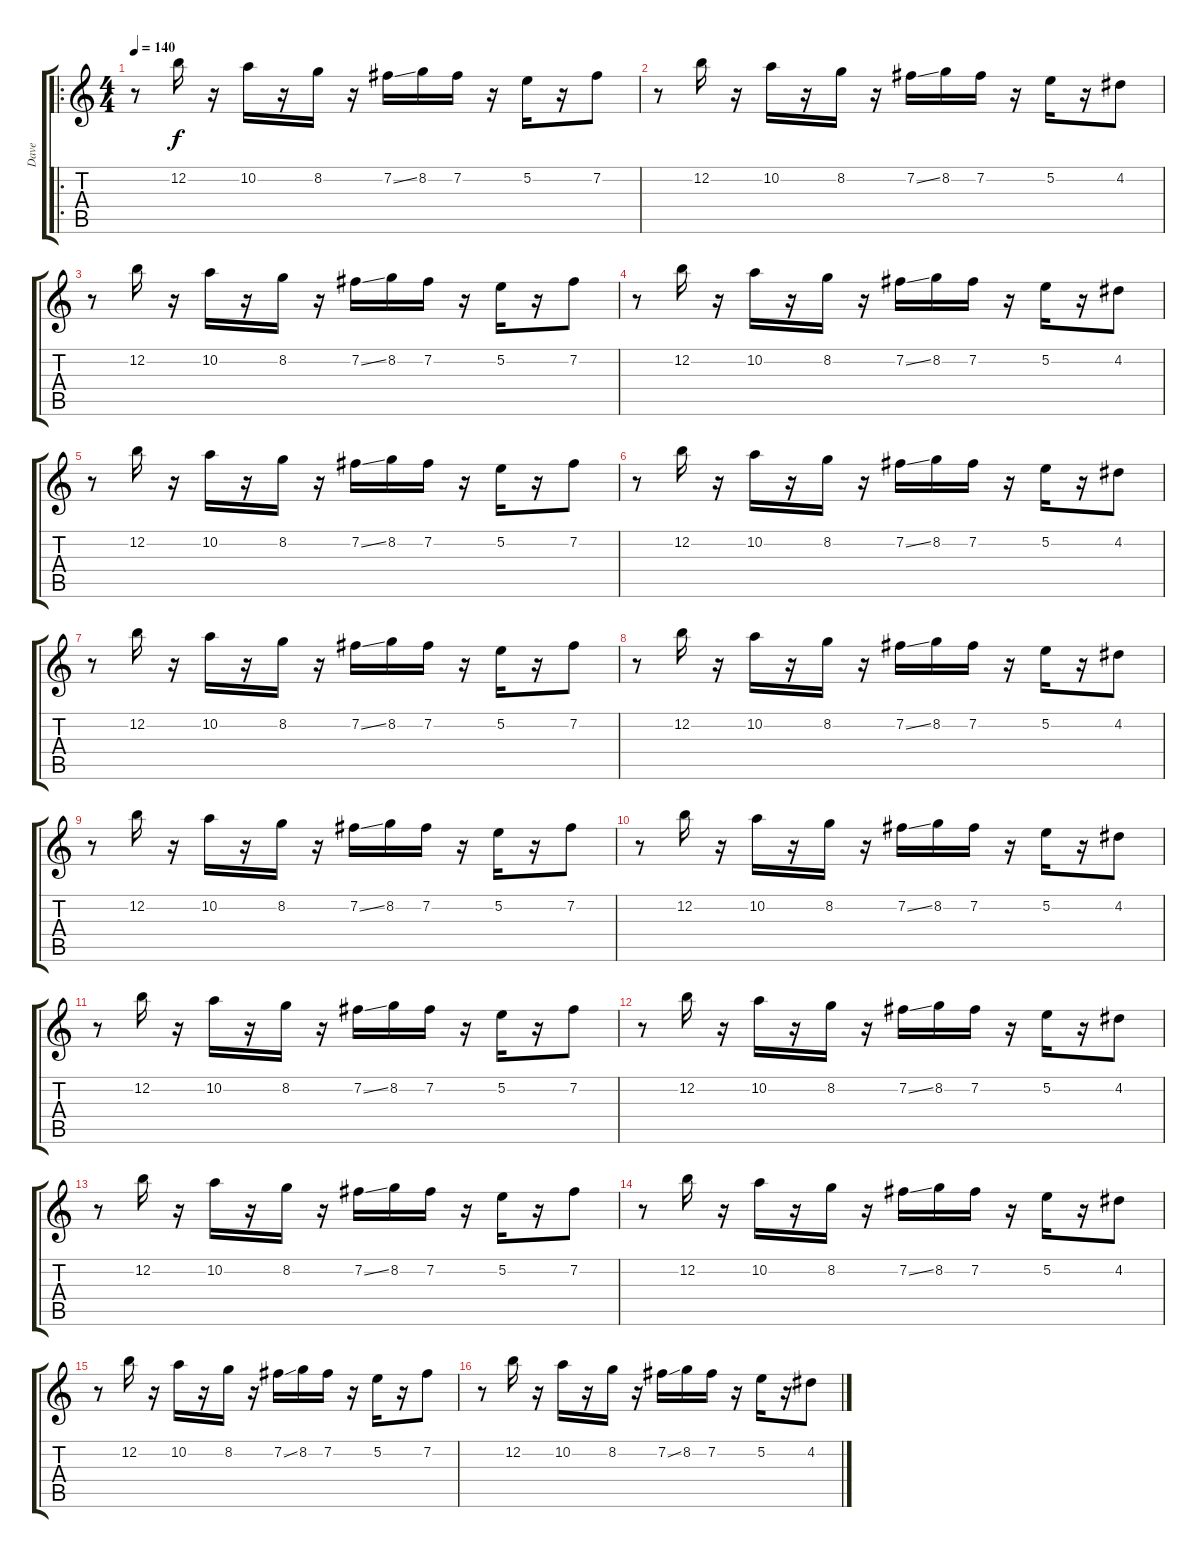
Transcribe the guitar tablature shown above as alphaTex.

\track ("Dave" "Dave") {instrument distortionguitar}
\staff {score tabs}
\tuning (E4 B3 G3 D3 A2 E2) {hide}
\ro
\ts (4 4)
\tempo 140
\tempo 72
\tempo 120
\tempo 140
\clef g2
\ks c
r.8{dy f instrument electricguitarjazz} 12.2.16 r.16 10.2.16 r.16 8.2.16 r.16 7.2{ss}.16 8.2.16 7.2.16 r.16 5.2.16 r.16 7.2.8 |
r.8 12.2.16 r.16 10.2.16 r.16 8.2.16 r.16 7.2{ss}.16 8.2.16 7.2.16 r.16 5.2.16 r.16 4.2.8 |
r.8 12.2.16 r.16 10.2.16 r.16 8.2.16 r.16 7.2{ss}.16 8.2.16 7.2.16 r.16 5.2.16 r.16 7.2.8 |
r.8 12.2.16 r.16 10.2.16 r.16 8.2.16 r.16 7.2{ss}.16 8.2.16 7.2.16 r.16 5.2.16 r.16 4.2.8 |
r.8 12.2.16 r.16 10.2.16 r.16 8.2.16 r.16 7.2{ss}.16 8.2.16 7.2.16 r.16 5.2.16 r.16 7.2.8 |
r.8 12.2.16 r.16 10.2.16 r.16 8.2.16 r.16 7.2{ss}.16 8.2.16 7.2.16 r.16 5.2.16 r.16 4.2.8 |
r.8 12.2.16 r.16 10.2.16 r.16 8.2.16 r.16 7.2{ss}.16 8.2.16 7.2.16 r.16 5.2.16 r.16 7.2.8 |
r.8 12.2.16 r.16 10.2.16 r.16 8.2.16 r.16 7.2{ss}.16 8.2.16 7.2.16 r.16 5.2.16 r.16 4.2.8 |
r.8 12.2.16 r.16 10.2.16 r.16 8.2.16 r.16 7.2{ss}.16 8.2.16 7.2.16 r.16 5.2.16 r.16 7.2.8 |
r.8 12.2.16 r.16 10.2.16 r.16 8.2.16 r.16 7.2{ss}.16 8.2.16 7.2.16 r.16 5.2.16 r.16 4.2.8 |
r.8 12.2.16 r.16 10.2.16 r.16 8.2.16 r.16 7.2{ss}.16 8.2.16 7.2.16 r.16 5.2.16 r.16 7.2.8 |
r.8 12.2.16 r.16 10.2.16 r.16 8.2.16 r.16 7.2{ss}.16 8.2.16 7.2.16 r.16 5.2.16 r.16 4.2.8 |
r.8 12.2.16 r.16 10.2.16 r.16 8.2.16 r.16 7.2{ss}.16 8.2.16 7.2.16 r.16 5.2.16 r.16 7.2.8 |
r.8 12.2.16 r.16 10.2.16 r.16 8.2.16 r.16 7.2{ss}.16 8.2.16 7.2.16 r.16 5.2.16 r.16 4.2.8 |
r.8 12.2.16 r.16 10.2.16 r.16 8.2.16 r.16 7.2{ss}.16 8.2.16 7.2.16 r.16 5.2.16 r.16 7.2.8 |
r.8 12.2.16 r.16 10.2.16 r.16 8.2.16 r.16 7.2{ss}.16 8.2.16 7.2.16 r.16 5.2.16 r.16 4.2.8
